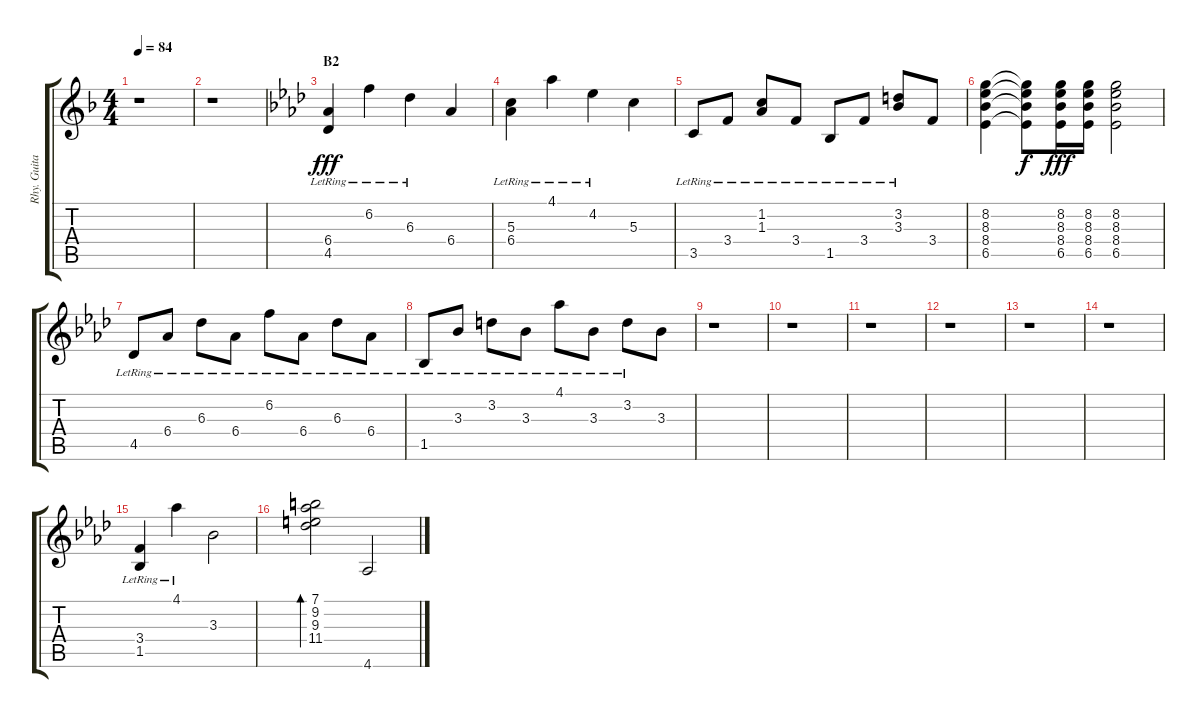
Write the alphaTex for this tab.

\track ("Rhy. Guitar 1" "Rhy. Guita") {instrument electricguitarclean}
\staff {score tabs}
\tuning (E4 B3 G3 D3 A2 E2) {hide}
\ts (4 4)
\tempo 84
\clef g2
\ks f
r.1{dy fff} |
r.1 |
\section ("" "B2")
\ks ab
(6.4{lr} 4.5{lr}).4 6.2{lr}.4 6.3{lr}.4 6.4.4 |
(5.3{lr} 6.4{lr}).4 4.1{lr}.4 4.2{lr}.4 5.3.4 |
3.5{lr}.8 3.4{lr}.8 (1.2{lr} 1.3{lr}).8 3.4{lr}.8 1.5{lr}.8 3.4{lr}.8 (3.2{lr} 3.3{lr}).8 3.4.8 |
(8.2 8.3 8.4 6.5).4 (8.2{t} 8.3{t} 8.4{t} 6.5{t}).8{dy f} (8.2 8.3 8.4 6.5).16{dy fff} (8.2 8.3 8.4 6.5).16 (8.2 8.3 8.4 6.5).2 |
4.5{lr}.8 6.4{lr}.8 6.3{lr}.8 6.4{lr}.8 6.2{lr}.8 6.4{lr}.8 6.3{lr}.8 6.4{lr}.8 |
1.5{lr}.8 3.3{lr}.8 3.2{lr}.8 3.3{lr}.8 4.1{lr}.8 3.3{lr}.8 3.2{lr}.8 3.3.8 |
r.1 |
r.1 |
r.1 |
r.1 |
r.1 |
r.1 |
(3.4{lr} 1.5{lr}).4 4.1{lr}.4 3.3.2 |
(7.1 9.2 9.3 11.4).2{bd 240} 4.6.2
